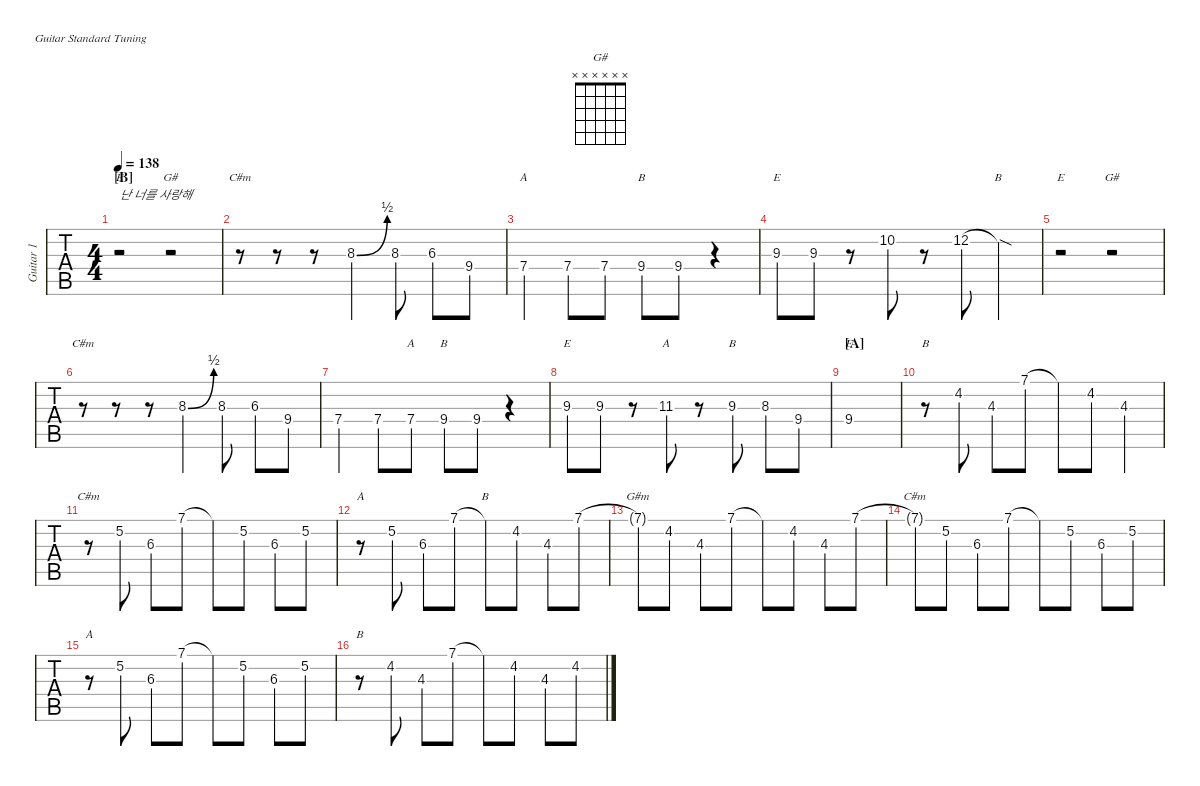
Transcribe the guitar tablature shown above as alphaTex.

\defaultSystemsLayout 4
\hideDynamics
\bracketExtendMode nobrackets
\track ("Guitar 1" "Guitar 1") {defaultSystemsLayout 4 instrument distortionguitar}
\staff {tabs}
\tuning (E4 B3 G3 D3 A2 E2)
\chord ("B" x x x x x x)
\chord ("E" x x x x x x)
\chord ("G#" x x x x x x)
\chord ("C#m" x x 6 6 4 x) {firstfret 4 showdiagram false showfingering false}
\chord ("A" x x x 7 x x) {firstfret 7 showdiagram false showfingering false}
\chord ("E" x x x 2 2 0) {showdiagram false showfingering false barre 2}
\chord ("B" x x x 9 9 7) {firstfret 7 showdiagram false showfingering false}
\chord ("A" x x x x x x)
\chord ("A" x x 11 x x x) {firstfret 11 showdiagram false showfingering false}
\chord ("B" x x 9 x x x) {firstfret 9 showdiagram false showfingering false}
\chord ("E" x x x 9 x x) {firstfret 9 showdiagram false showfingering false}
\chord ("C#m" x x x x x x)
\chord ("B" 7 x x x x x) {firstfret 7 showdiagram false showfingering false}
\chord ("G#m" 7 x x x x x) {firstfret 7 showdiagram false showfingering false}
\chord ("C#m" 7 x x x x x) {firstfret 7 showdiagram false showfingering false}
\ts (4 4)
\section ("B" "")
\tempo 138
\clef g2
\ks c
r.2{ch "E" txt "난 너를 사랑해" dy mf} r.2{ch "G#"} |
r.8{ch "C#m"} r.8 r.8 8.3{be (bend 0 0 15.6 2) acc #}.4 8.3{acc #}.8 6.3{acc #}.8 9.4.8 |
7.4.4{ch "A"} 7.4.8 7.4.8 9.4.8{ch "B"} 9.4.8 r.4 |
9.3.8{ch "E"} 9.3.8 r.8 10.2.8 r.8 12.2.8 12.2{sod t}.4{ch "B"} |
r.2{ch "E"} r.2{ch "G#"} |
r.8{ch "C#m"} r.8 r.8 8.3{be (bend 0 0 15.6 2) acc #}.4 8.3{acc #}.8 6.3{acc #}.8 9.4.8 |
7.4.4 7.4.8 7.4.8{ch "A"} 9.4.8{ch "B"} 9.4.8 r.4 |
9.3.8{ch "E"} 9.3.8 r.8 11.3{st acc #}.8{ch "A"} r.8 9.3.8{ch "B"} 8.3{acc #}.8 9.4.8 |
\section ("A" "")
9.4.1{ch "E"} |
r.8{ch "B" instrument violin} 4.2{acc #}.8 4.3.8 7.1.8 7.1{t}.8 4.2{acc #}.8 4.3.4 |
r.8{ch "C#m"} 5.2.8 6.3{acc #}.8 7.1.8 7.1{t}.8 5.2.8 6.3{acc #}.8 5.2.8 |
r.8{ch "A"} 5.2.8 6.3{acc #}.8 7.1.8 7.1{t}.8{ch "B"} 4.2{acc #}.8 4.3.8 7.1.8 |
7.1{t}.8{ch "G#m"} 4.2{acc #}.8 4.3.8 7.1.8 7.1{t}.8 4.2{acc #}.8 4.3.8 7.1.8 |
7.1{t}.8{ch "C#m"} 5.2.8 6.3{acc #}.8 7.1.8 7.1{t}.8 5.2.8 6.3{acc #}.8 5.2.8 |
r.8{ch "A"} 5.2.8 6.3{acc #}.8 7.1.8 7.1{t}.8 5.2.8 6.3{acc #}.8 5.2.8 |
r.8{ch "B"} 4.2{acc #}.8 4.3.8 7.1.8 7.1{t}.8 4.2{acc #}.8 4.3.8 4.2{acc #}.8
